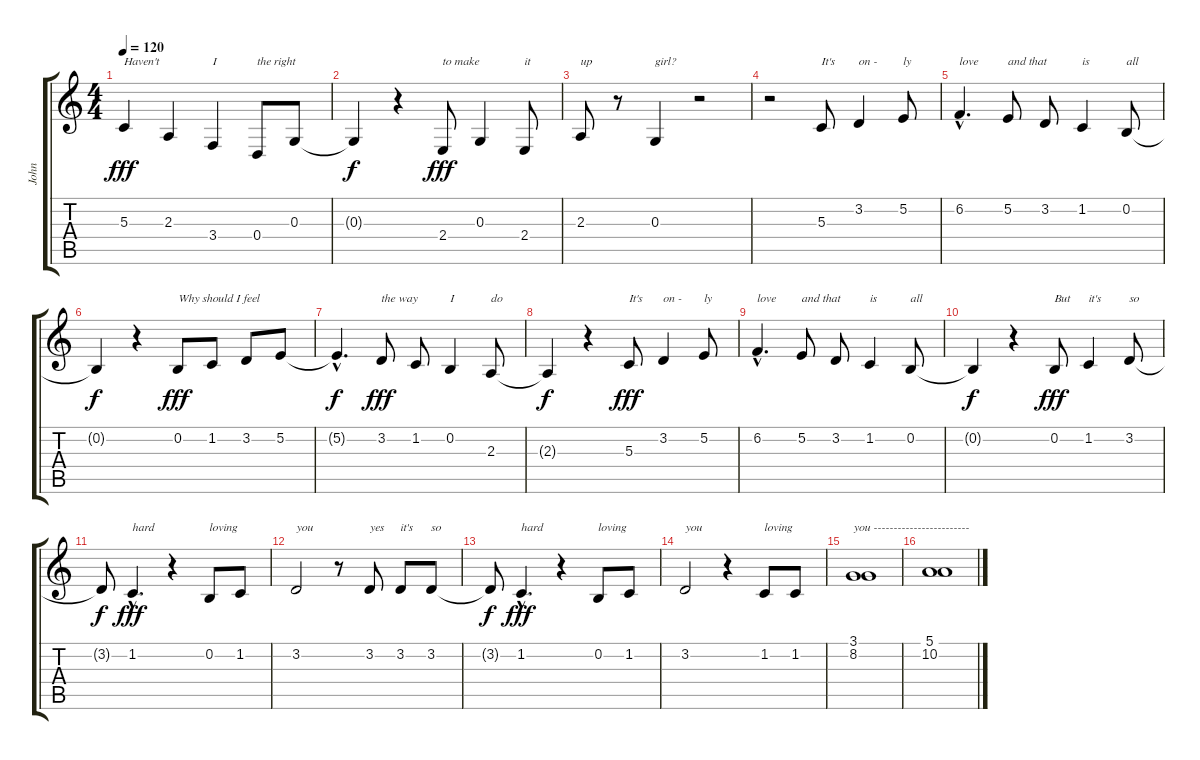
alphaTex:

\track ("John" "John") {instrument englishhorn}
\staff {score tabs}
\tuning (E4 B3 G3 D3 A2 E2) {hide}
\ts (4 4)
\tempo 120
\clef g2
\ks c
5.3.4{txt "Haven't" dy fff} 2.3.4 3.4.4{txt "I"} 0.4.8{txt "the right"} 0.3.8 |
0.3{t}.4{dy f} r.4 2.4.8{txt "to make" dy fff} 0.3.4 2.4.8{txt "it"} |
2.3.8{txt "up"} r.8 0.3.4{txt "girl?"} r.2 |
r.2 5.3.8{txt "It's"} 3.2.4{txt "on -"} 5.2.8{txt "ly"} |
6.2{hac}.4{d txt "love"} 5.2.8{txt "and that"} 3.2.8 1.2.4{txt "is"} 0.2.8{txt "all"} |
0.2{t}.4{dy f} r.4 0.2.8{txt "Why should I feel" dy fff} 1.2.8 3.2.8 5.2.8 |
5.2{hac t}.4{d dy f} 3.2.8{txt "the way" dy fff} 1.2.8 0.2.4{txt "I"} 2.3.8{txt "do"} |
2.3{t}.4{dy f} r.4 5.3.8{txt "It's" dy fff} 3.2.4{txt "on -"} 5.2.8{txt "ly"} |
6.2{hac}.4{d txt "love"} 5.2.8{txt "and that"} 3.2.8 1.2.4{txt "is"} 0.2.8{txt "all"} |
0.2{t}.4{dy f} r.4 0.2.8{txt "But" dy fff} 1.2.4{txt "it's"} 3.2.8{txt "so"} |
3.2{t}.8{dy f} 1.2{hac}.4{d txt "hard" dy fff} r.4 0.2.8{txt "loving"} 1.2.8 |
3.2.2{txt "you"} r.8 3.2.8{txt "yes"} 3.2.8{txt "it's"} 3.2.8{txt "so"} |
3.2{t}.8{dy f} 1.2{hac}.4{d txt "hard" dy fff} r.4 0.2.8{txt "loving"} 1.2.8 |
3.2.2{txt "you"} r.4 1.2.8{txt "loving"} 1.2.8 |
(3.1 8.2).1{txt "you ------------------------"} |
(5.1 10.2).1
